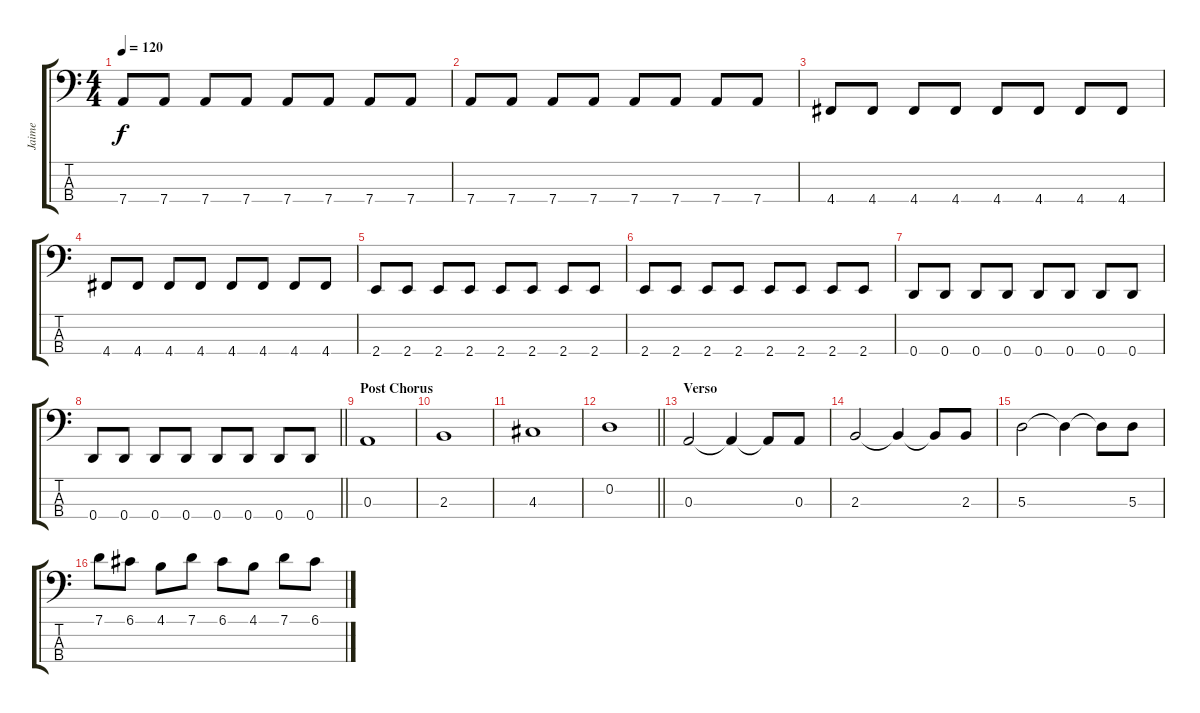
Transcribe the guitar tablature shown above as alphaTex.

\track ("Jaime" "Jaime") {instrument electricbasspick}
\staff {score tabs}
\tuning (G2 D2 A1 D1) {hide}
\ts (4 4)
\tempo 120
\clef f4
\ks c
7.4.8{dy f} 7.4.8 7.4.8 7.4.8 7.4.8 7.4.8 7.4.8 7.4.8 |
7.4.8 7.4.8 7.4.8 7.4.8 7.4.8 7.4.8 7.4.8 7.4.8 |
4.4.8 4.4.8 4.4.8 4.4.8 4.4.8 4.4.8 4.4.8 4.4.8 |
4.4.8 4.4.8 4.4.8 4.4.8 4.4.8 4.4.8 4.4.8 4.4.8 |
2.4.8 2.4.8 2.4.8 2.4.8 2.4.8 2.4.8 2.4.8 2.4.8 |
2.4.8 2.4.8 2.4.8 2.4.8 2.4.8 2.4.8 2.4.8 2.4.8 |
0.4.8 0.4.8 0.4.8 0.4.8 0.4.8 0.4.8 0.4.8 0.4.8 |
\barLineRight lightlight
0.4.8 0.4.8 0.4.8 0.4.8 0.4.8 0.4.8 0.4.8 0.4.8 |
\section ("" "Post Chorus")
0.3.1 |
2.3.1 |
4.3.1 |
\barLineRight lightlight
0.2.1 |
\section ("" "Verso")
0.3.2 0.3{t}.4 0.3{t}.8 0.3.8 |
2.3.2 2.3{t}.4 2.3{t}.8 2.3.8 |
5.3.2 5.3{t}.4 5.3{t}.8 5.3.8 |
7.1.8 6.1.8 4.1.8 7.1.8 6.1.8 4.1.8 7.1.8 6.1.8
